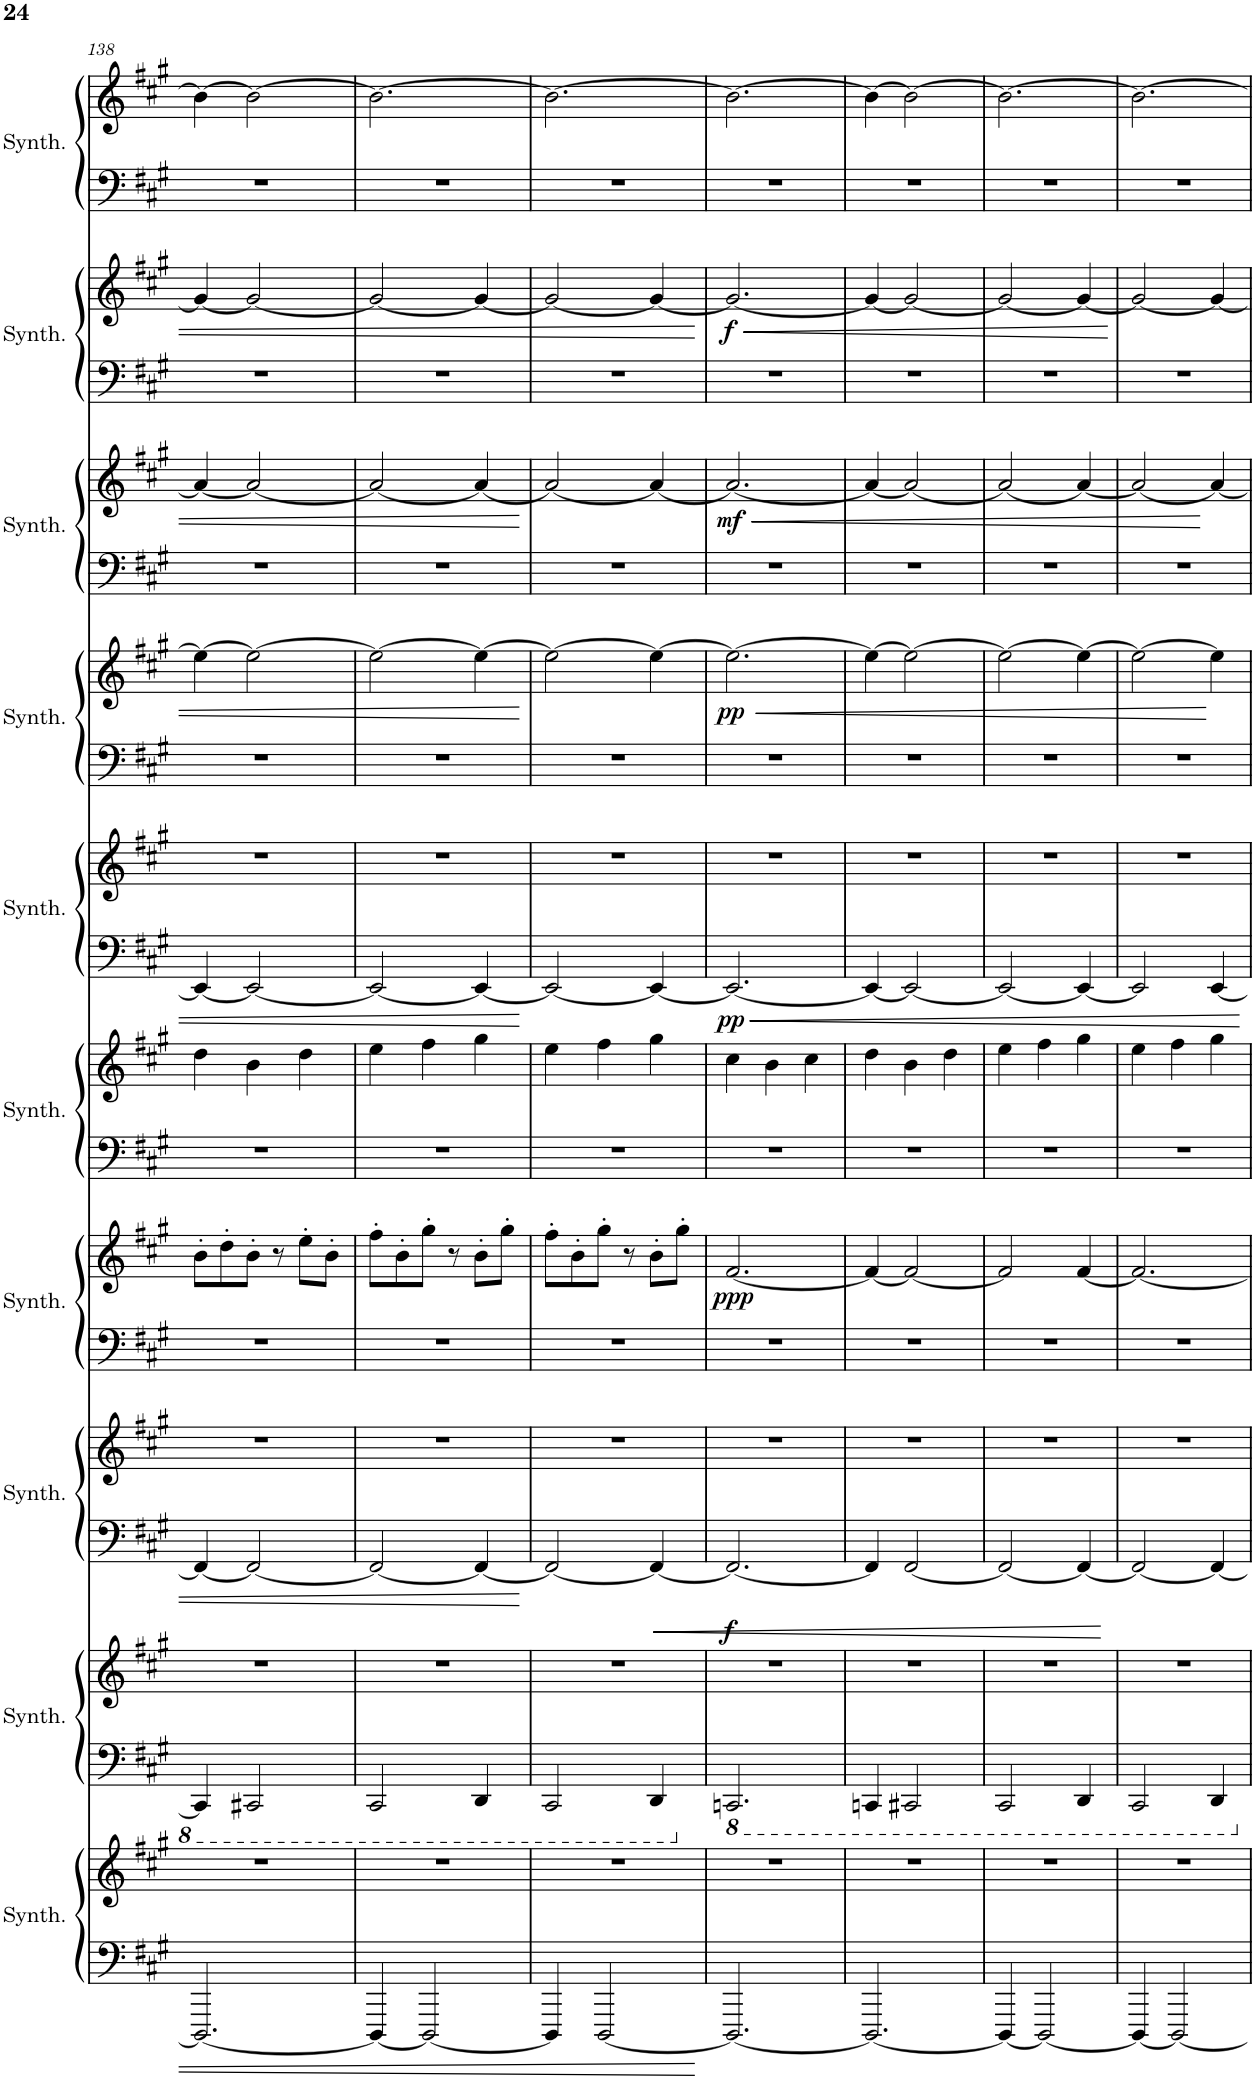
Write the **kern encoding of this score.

**kern	**kern	**kern	**kern	**kern	**kern	**dynam	**kern	**kern	**dynam	**kern	**kern	**kern	**kern	**dynam	**kern	**kern	**dynam	**kern	**kern	**dynam	**kern	**kern	**dynam	**kern	**kern
*part10	*part10	*part9	*part9	*part8	*part8	*part8	*part7	*part7	*part7	*part6	*part6	*part5	*part5	*part5	*part4	*part4	*part4	*part3	*part3	*part3	*part2	*part2	*part2	*part1	*part1
*staff20	*staff19	*staff18	*staff17	*staff16	*staff15	*staff15/16	*staff14	*staff13	*staff13/14	*staff12	*staff11	*staff10	*staff9	*staff9/10	*staff8	*staff7	*staff7/8	*staff6	*staff5	*staff5/6	*staff4	*staff3	*staff3/4	*staff2	*staff1
*I"Crystal Synthesizer	*	*I"Saw Synthesizer	*	*I"Bass Synthesizer	*	*	*I"Pad Synthesizer	*	*	*I"Metallic Synthesizer	*	*I"Atmosphere Synthesizer	*	*	*I"Goblins Synthesizer	*	*	*I"Choir Synthesizer	*	*	*I"Bowed Synthesizer	*	*	*I"String Synthesizer	*
*I'Synth.	*	*I'Synth.	*	*I'Synth.	*	*	*I'Synth.	*	*	*I'Synth.	*	*I'Synth.	*	*	*I'Synth.	*	*	*I'Synth.	*	*	*I'Synth.	*	*	*I'Synth.	*
!!LO:PB:g=z
*clefF4	*clefG2	*clefF4	*clefG2	*clefF4	*clefG2	*	*clefF4	*clefG2	*	*clefF4	*clefG2	*clefF4	*clefG2	*	*clefF4	*clefG2	*	*clefF4	*clefG2	*	*clefF4	*clefG2	*	*clefF4	*clefG2
*k[f#c#g#]	*k[f#c#g#]	*k[f#c#g#]	*k[f#c#g#]	*k[f#c#g#]	*k[f#c#g#]	*	*k[f#c#g#]	*k[f#c#g#]	*	*k[f#c#g#]	*k[f#c#g#]	*k[f#c#g#]	*k[f#c#g#]	*	*k[f#c#g#]	*k[f#c#g#]	*	*k[f#c#g#]	*k[f#c#g#]	*	*k[f#c#g#]	*k[f#c#g#]	*	*k[f#c#g#]	*k[f#c#g#]
*M6/8	*M6/8	*M6/8	*M6/8	*M6/8	*M6/8	*	*M6/8	*M6/8	*	*M6/8	*M6/8	*M6/8	*M6/8	*	*M6/8	*M6/8	*	*M6/8	*M6/8	*	*M6/8	*M6/8	*	*M6/8	*M6/8
=138	=138	=138	=138	=138	=138	=138	=138	=138	=138	=138	=138	=138	=138	=138	=138	=138	=138	=138	=138	=138	=138	=138	=138	=138	=138
2.DDD/_	2.r	4CCC/]	2.r	4FF#/_	2.r	.	2.r	8b'\L	.	2.r	4dd\	4EE/_	2.r	.	2.r	4ee\_	.	2.r	4a/_	.	2.r	4g#/_	.	2.r	4b\_
.	.	.	.	.	.	.	.	8dd'\	.	.	.	.	.	.	.	.	.	.	.	.	.	.	.	.	.
.	.	2CCC#X/	.	2FF#/_	.	.	.	8b'\J	.	.	4b\	2EE/_	.	.	.	2ee\_	.	.	2a/_	.	.	2g#/_	.	.	2b\_
.	.	.	.	.	.	.	.	8r	.	.	.	.	.	.	.	.	.	.	.	.	.	.	.	.	.
.	.	.	.	.	.	.	.	8ee'\L	.	.	4dd\	.	.	.	.	.	.	.	.	.	.	.	.	.	.
.	.	.	.	.	.	.	.	8b'\J	.	.	.	.	.	.	.	.	.	.	.	.	.	.	.	.	.
=139	=139	=139	=139	=139	=139	=139	=139	=139	=139	=139	=139	=139	=139	=139	=139	=139	=139	=139	=139	=139	=139	=139	=139	=139	=139
4DDD/_	2.r	2CCC#/	2.r	2FF#/_	2.r	.	2.r	8ff#'\L	.	2.r	4ee\	2EE/_	2.r	.	2.r	2ee\_	.	2.r	2a/_	.	2.r	2g#/_	.	2.r	2.b\_
.	.	.	.	.	.	.	.	8b'\	.	.	.	.	.	.	.	.	.	.	.	.	.	.	.	.	.
2DDD/_	.	.	.	.	.	.	.	8gg#'\J	.	.	4ff#\	.	.	.	.	.	.	.	.	.	.	.	.	.	.
.	.	.	.	.	.	.	.	8r	.	.	.	.	.	.	.	.	.	.	.	.	.	.	.	.	.
.	.	4DDD/	.	4FF#/_	.	.	.	8b'\L	.	.	4gg#\	4EE/_	.	.	.	4ee\_	.	.	4a/_	.	.	4g#/_	.	.	.
.	.	.	.	.	.	.	.	8gg#'\J	.	.	.	.	.	.	.	.	.	.	.	.	.	.	.	.	.
=140	=140	=140	=140	=140	=140	=140	=140	=140	=140	=140	=140	=140	=140	=140	=140	=140	=140	=140	=140	=140	=140	=140	=140	=140	=140
4DDD/]	2.r	2CCC#/	2.r	2FF#/_	2.r	.	2.r	8ff#'\L	.	2.r	4ee\	2EE/_	2.r	.	2.r	2ee\_	.	2.r	2a/_	.	2.r	2g#/_	.	2.r	2.b\_
.	.	.	.	.	.	.	.	8b'\	.	.	.	.	.	.	.	.	.	.	.	.	.	.	.	.	.
[2DDD/	.	.	.	.	.	.	.	8gg#'\J	.	.	4ff#\	.	.	.	.	.	.	.	.	.	.	.	.	.	.
.	.	.	.	.	.	.	.	8r	.	.	.	.	.	.	.	.	.	.	.	.	.	.	.	.	.
.	.	4DDD/	.	4FF#/_	.	.	.	8b'\L	.	.	4gg#\	4EE/_	.	.	.	4ee\_	.	.	4a/_	.	.	4g#/_	.	.	.
.	.	.	.	.	.	.	.	8gg#'\J	.	.	.	.	.	.	.	.	.	.	.	.	.	.	.	.	.
=141	=141	=141	=141	=141	=141	=141	=141	=141	=141	=141	=141	=141	=141	=141	=141	=141	=141	=141	=141	=141	=141	=141	=141	=141	=141
*	*	*8ba	*	*	*	*	*	*	*	*	*	*	*	*	*	*	*	*	*	*	*	*	*	*	*
!	!	!	!	!	!	!LO:DY:b=2	!	!	!LO:DY:b	!	!	!	!	!LO:DY:b=2	!	!	!LO:HP:b	!	!	!LO:HP:b	!	!	!LO:HP:b	!	!
!	!	!	!	!	!	!	!	!	!	!	!	!	!	!	!	!	!LO:DY:n=1:b	!	!	!LO:DY:n=1:b	!	!	!LO:DY:n=1:b	!	!
2.DDD/_	2.r	2.CCCn/	2.r	2.FF#/_	2.r	f	2.r	[2.f#/	ppp	2.r	4cc#\	2.EE/_	2.r	pp	2.r	2.ee\_	< pp	2.r	2.a/_	< mf	2.r	2.g#/_	< f	2.r	2.b\_
.	.	.	.	.	.	.	.	.	.	.	4b\	.	.	.	.	.	.	.	.	.	.	.	.	.	.
.	.	.	.	.	.	.	.	.	.	.	4cc#\	.	.	.	.	.	.	.	.	.	.	.	.	.	.
=142	=142	=142	=142	=142	=142	=142	=142	=142	=142	=142	=142	=142	=142	=142	=142	=142	=142	=142	=142	=142	=142	=142	=142	=142	=142
2.DDD/_	2.r	4CCCn/	2.r	4FF#/]	2.r	.	2.r	4f#/_	.	2.r	4dd\	4EE/_	2.r	.	2.r	4ee\_	.	2.r	4a/_	.	2.r	4g#/_	.	2.r	4b\_
.	.	2CCC#X/	.	[2FF#/	.	.	.	2f#/_	.	.	4b\	2EE/_	.	.	.	2ee\_	.	.	2a/_	.	.	2g#/_	.	.	2b\_
.	.	.	.	.	.	.	.	.	.	.	4dd\	.	.	.	.	.	.	.	.	.	.	.	.	.	.
=143	=143	=143	=143	=143	=143	=143	=143	=143	=143	=143	=143	=143	=143	=143	=143	=143	=143	=143	=143	=143	=143	=143	=143	=143	=143
4DDD/_	2.r	2CCC#/	2.r	2FF#/_	2.r	.	2.r	2f#/]	.	2.r	4ee\	2EE/_	2.r	.	2.r	2ee\_	.	2.r	2a/_	.	2.r	2g#/_	.	2.r	2.b\_
2DDD/_	.	.	.	.	.	.	.	.	.	.	4ff#\	.	.	.	.	.	.	.	.	.	.	.	.	.	.
.	.	4DDD/	.	4FF#/_	.	.	.	[4f#/	.	.	4gg#\	4EE/_	.	.	.	4ee\_	.	.	4a/_	.	.	4g#/_	.	.	.
=144	=144	=144	=144	=144	=144	=144	=144	=144	=144	=144	=144	=144	=144	=144	=144	=144	=144	=144	=144	=144	=144	=144	=144	=144	=144
4DDD/_	2.r	2CCC#/	2.r	2FF#/_	2.r	.	2.r	2.f#/_	.	2.r	4ee\	2EE/]	2.r	.	2.r	2ee\_	.	2.r	2a/_	.	2.r	2g#/_	.	2.r	2.b\_
2DDD/_	.	.	.	.	.	.	.	.	.	.	4ff#\	.	.	.	.	.	.	.	.	.	.	.	.	.	.
.	.	4DDD/	.	4FF#/_	.	.	.	.	.	.	4gg#\	[4EE/	.	.	.	4ee\]	[	.	4a/_	[	.	4g#/_	.	.	.
.	.	.	.	.	.	.	.	.	.	.	.	.	.	.	.	.	.	.	.	.	.	.	[	.	.
*	*	*X8ba	*	*	*	*	*	*	*	*	*	*	*	*	*	*	*	*	*	*	*	*	*	*	*
=	=	=	=	=	=	=	=	=	=	=	=	=	=	=	=	=	=	=	=	=	=	=	=	=	=
*-	*-	*-	*-	*-	*-	*-	*-	*-	*-	*-	*-	*-	*-	*-	*-	*-	*-	*-	*-	*-	*-	*-	*-	*-	*-
